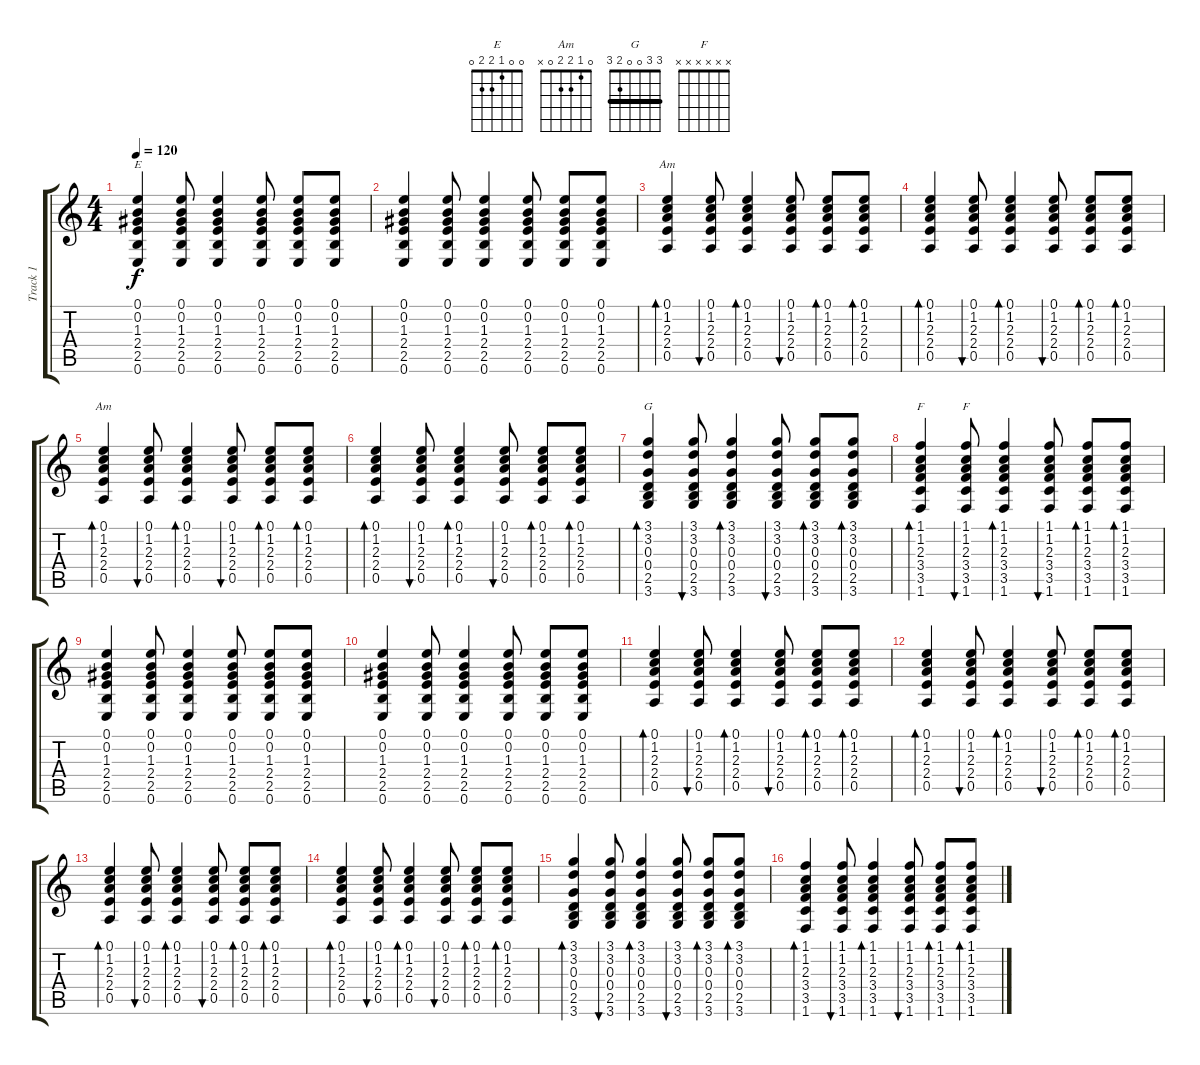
\track ("Track 1" "Track 1") {instrument acousticguitarnylon}
\staff {score tabs}
\tuning (E4 B3 G3 D3 A2 E2) {hide}
\chord ("E" 0 0 1 2 2 0)
\chord ("Am" x x x x x x)
\chord ("Am" 0 1 2 2 0 x)
\chord ("G" 3 3 0 0 2 3) {barre 3}
\chord ("F" 1 1 2 3 3 1) {barre 1}
\chord ("F" x x x x x x)
\ts (4 4)
\tempo 120
\clef g2
\ks c
(0.1 0.2 1.3 2.4 2.5 0.6).4{ch "E" dy f} (0.1 0.2 1.3 2.4 2.5 0.6).8 (0.1 0.2 1.3 2.4 2.5 0.6).4 (0.1 0.2 1.3 2.4 2.5 0.6).8 (0.1 0.2 1.3 2.4 2.5 0.6).8 (0.1 0.2 1.3 2.4 2.5 0.6).8 |
(0.1 0.2 1.3 2.4 2.5 0.6).4 (0.1 0.2 1.3 2.4 2.5 0.6).8 (0.1 0.2 1.3 2.4 2.5 0.6).4 (0.1 0.2 1.3 2.4 2.5 0.6).8 (0.1 0.2 1.3 2.4 2.5 0.6).8 (0.1 0.2 1.3 2.4 2.5 0.6).8 |
(0.1 1.2 2.3 2.4 0.5).4{bd 60 ch "Am"} (0.1 1.2 2.3 2.4 0.5).8{bu 60} (0.1 1.2 2.3 2.4 0.5).4{bd 60} (0.1 1.2 2.3 2.4 0.5).8{bu 120} (0.1 1.2 2.3 2.4 0.5).8{bd 120} (0.1 1.2 2.3 2.4 0.5).8{bd 120} |
(0.1 1.2 2.3 2.4 0.5).4{bd 60} (0.1 1.2 2.3 2.4 0.5).8{bu 60} (0.1 1.2 2.3 2.4 0.5).4{bd 60} (0.1 1.2 2.3 2.4 0.5).8{bu 120} (0.1 1.2 2.3 2.4 0.5).8{bd 120} (0.1 1.2 2.3 2.4 0.5).8{bd 120} |
(0.1 1.2 2.3 2.4 0.5).4{bd 60 ch "Am"} (0.1 1.2 2.3 2.4 0.5).8{bu 60} (0.1 1.2 2.3 2.4 0.5).4{bd 60} (0.1 1.2 2.3 2.4 0.5).8{bu 120} (0.1 1.2 2.3 2.4 0.5).8{bd 120} (0.1 1.2 2.3 2.4 0.5).8{bd 120} |
(0.1 1.2 2.3 2.4 0.5).4{bd 60} (0.1 1.2 2.3 2.4 0.5).8{bu 60} (0.1 1.2 2.3 2.4 0.5).4{bd 60} (0.1 1.2 2.3 2.4 0.5).8{bu 120} (0.1 1.2 2.3 2.4 0.5).8{bd 120} (0.1 1.2 2.3 2.4 0.5).8{bd 120} |
(3.1 3.2 0.3 0.4 2.5 3.6).4{bd 120 ch "G"} (3.1 3.2 0.3 0.4 2.5 3.6).8{bu 120} (3.1 3.2 0.3 0.4 2.5 3.6).4{bd 120} (3.1 3.2 0.3 0.4 2.5 3.6).8{bu 120} (3.1 3.2 0.3 0.4 2.5 3.6).8{bd 120} (3.1 3.2 0.3 0.4 2.5 3.6).8{bd 120} |
(1.1 1.2 2.3 3.4 3.5 1.6).4{bd 120 ch "F"} (1.1 1.2 2.3 3.4 3.5 1.6).8{bu 120 ch "F"} (1.1 1.2 2.3 3.4 3.5 1.6).4{bd 120} (1.1 1.2 2.3 3.4 3.5 1.6).8{bu 120} (1.1 1.2 2.3 3.4 3.5 1.6).8{bd 120} (1.1 1.2 2.3 3.4 3.5 1.6).8{bd 120} |
(0.1 0.2 1.3 2.4 2.5 0.6).4 (0.1 0.2 1.3 2.4 2.5 0.6).8 (0.1 0.2 1.3 2.4 2.5 0.6).4 (0.1 0.2 1.3 2.4 2.5 0.6).8 (0.1 0.2 1.3 2.4 2.5 0.6).8 (0.1 0.2 1.3 2.4 2.5 0.6).8 |
(0.1 0.2 1.3 2.4 2.5 0.6).4 (0.1 0.2 1.3 2.4 2.5 0.6).8 (0.1 0.2 1.3 2.4 2.5 0.6).4 (0.1 0.2 1.3 2.4 2.5 0.6).8 (0.1 0.2 1.3 2.4 2.5 0.6).8 (0.1 0.2 1.3 2.4 2.5 0.6).8 |
(0.1 1.2 2.3 2.4 0.5).4{bd 60} (0.1 1.2 2.3 2.4 0.5).8{bu 60} (0.1 1.2 2.3 2.4 0.5).4{bd 60} (0.1 1.2 2.3 2.4 0.5).8{bu 120} (0.1 1.2 2.3 2.4 0.5).8{bd 120} (0.1 1.2 2.3 2.4 0.5).8{bd 120} |
(0.1 1.2 2.3 2.4 0.5).4{bd 60} (0.1 1.2 2.3 2.4 0.5).8{bu 60} (0.1 1.2 2.3 2.4 0.5).4{bd 60} (0.1 1.2 2.3 2.4 0.5).8{bu 120} (0.1 1.2 2.3 2.4 0.5).8{bd 120} (0.1 1.2 2.3 2.4 0.5).8{bd 120} |
(0.1 1.2 2.3 2.4 0.5).4{bd 60} (0.1 1.2 2.3 2.4 0.5).8{bu 60} (0.1 1.2 2.3 2.4 0.5).4{bd 60} (0.1 1.2 2.3 2.4 0.5).8{bu 120} (0.1 1.2 2.3 2.4 0.5).8{bd 120} (0.1 1.2 2.3 2.4 0.5).8{bd 120} |
(0.1 1.2 2.3 2.4 0.5).4{bd 60} (0.1 1.2 2.3 2.4 0.5).8{bu 60} (0.1 1.2 2.3 2.4 0.5).4{bd 60} (0.1 1.2 2.3 2.4 0.5).8{bu 120} (0.1 1.2 2.3 2.4 0.5).8{bd 120} (0.1 1.2 2.3 2.4 0.5).8{bd 120} |
(3.1 3.2 0.3 0.4 2.5 3.6).4{bd 120} (3.1 3.2 0.3 0.4 2.5 3.6).8{bu 120} (3.1 3.2 0.3 0.4 2.5 3.6).4{bd 120} (3.1 3.2 0.3 0.4 2.5 3.6).8{bu 120} (3.1 3.2 0.3 0.4 2.5 3.6).8{bd 120} (3.1 3.2 0.3 0.4 2.5 3.6).8{bd 120} |
(1.1 1.2 2.3 3.4 3.5 1.6).4{bd 120} (1.1 1.2 2.3 3.4 3.5 1.6).8{bu 120} (1.1 1.2 2.3 3.4 3.5 1.6).4{bd 120} (1.1 1.2 2.3 3.4 3.5 1.6).8{bu 120} (1.1 1.2 2.3 3.4 3.5 1.6).8{bd 120} (1.1 1.2 2.3 3.4 3.5 1.6).8{bd 120}
